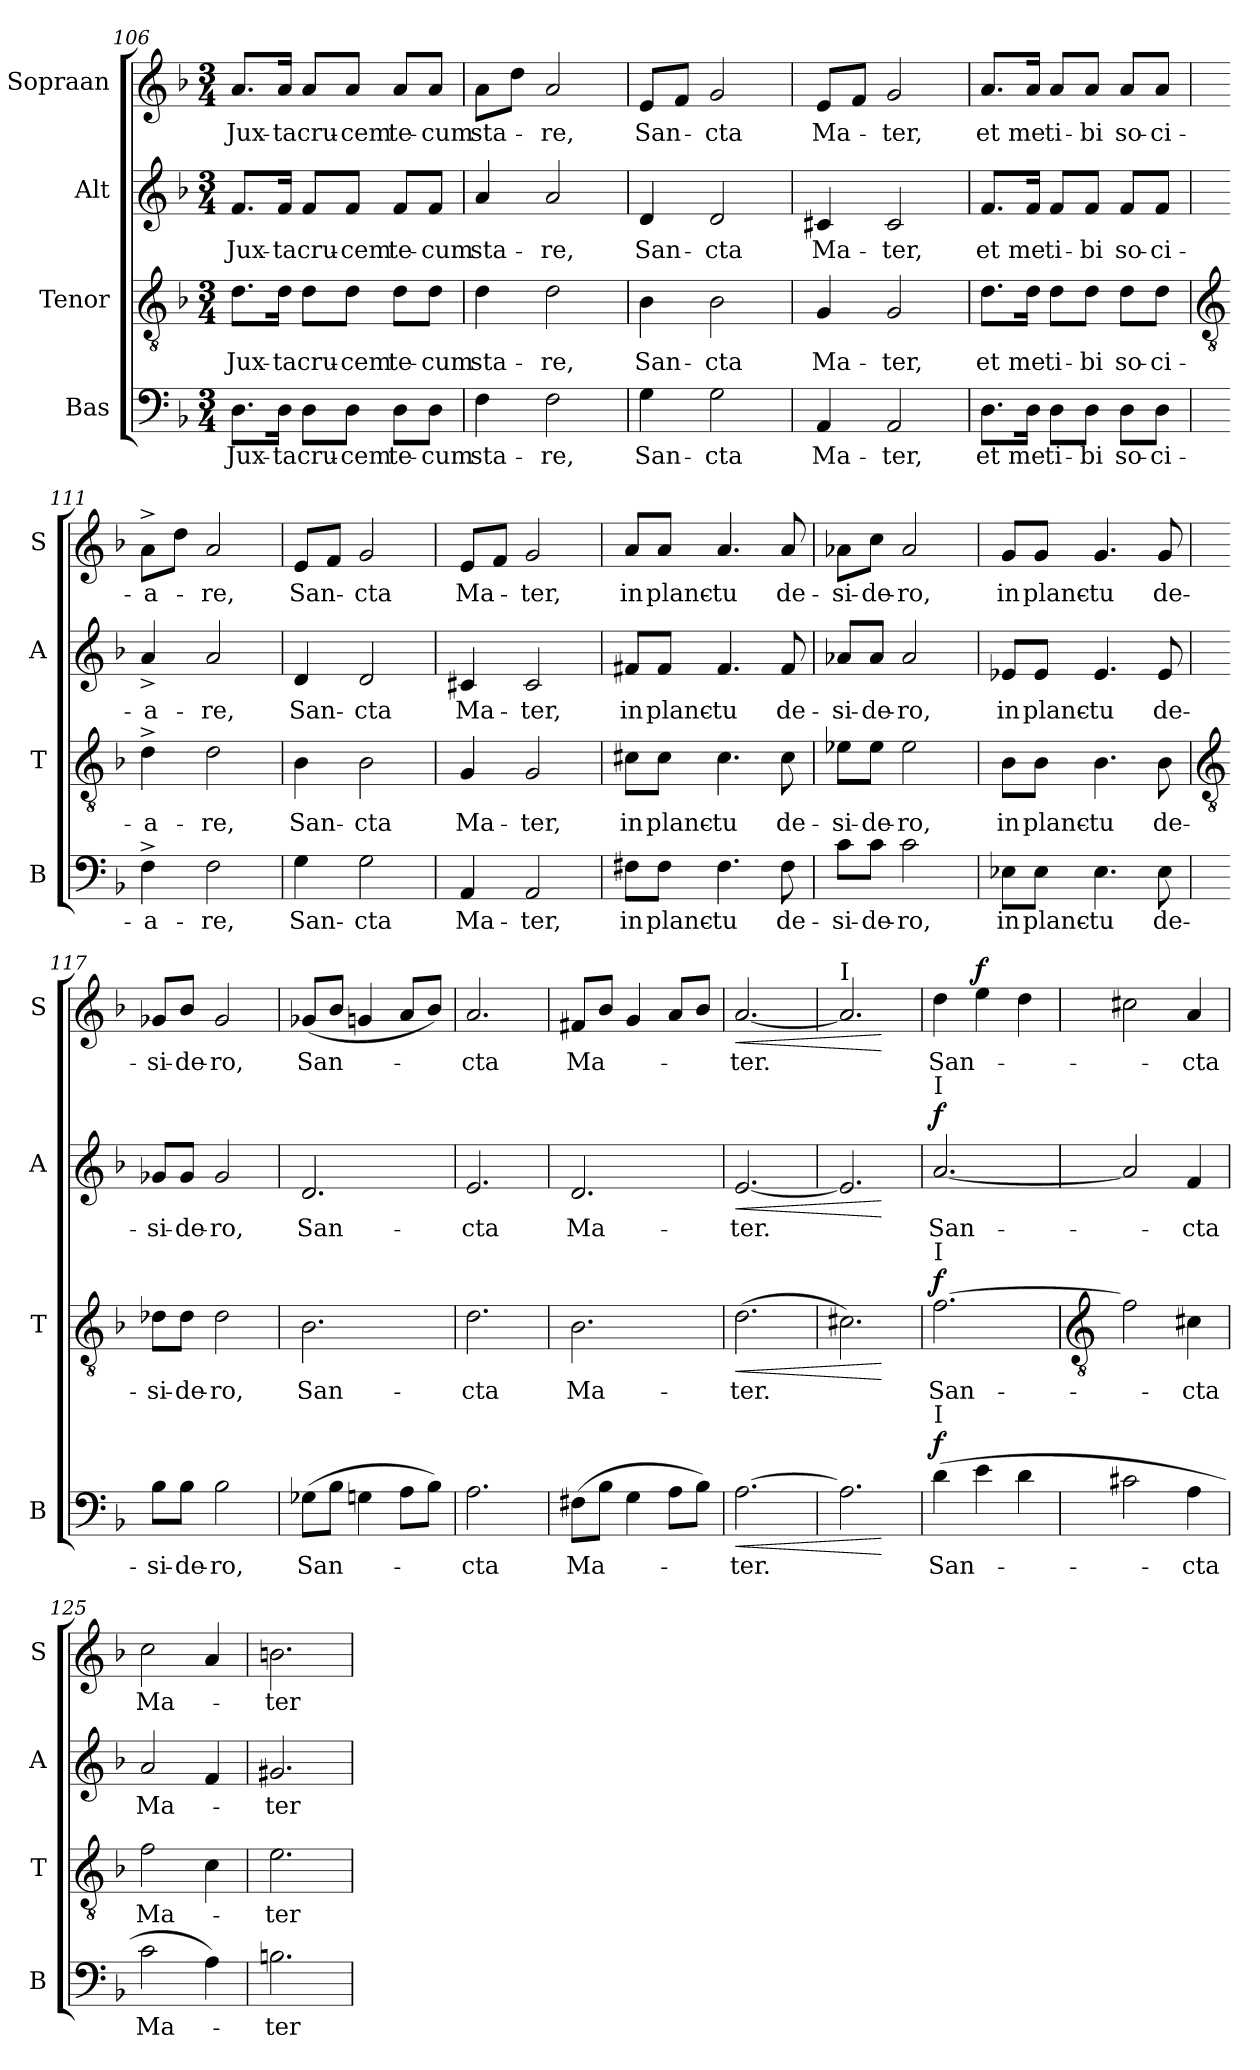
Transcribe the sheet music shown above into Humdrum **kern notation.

**kern	**text	**dynam	**kern	**text	**dynam	**kern	**text	**dynam	**kern	**text	**dynam
*part4	*part4	*part4	*part3	*part3	*part3	*part2	*part2	*part2	*part1	*part1	*part1
*staff4	*staff4	*staff4	*staff3	*staff3	*staff3	*staff2	*staff2	*staff2	*staff1	*staff1	*staff1
*I"Bas	*	*	*I"Tenor	*	*	*I"Alt	*	*	*I"Sopraan	*	*
*I'B	*	*	*I'T	*	*	*I'A	*	*	*I'S	*	*
!!LO:LB:g=z
*clefF4	*	*	*clefGv2	*	*	*clefG2	*	*	*clefG2	*	*
*k[b-]	*	*	*k[b-]	*	*	*k[b-]	*	*	*k[b-]	*	*
*F:	*	*	*F:	*	*	*F:	*	*	*F:	*	*
*M3/4	*	*	*M3/4	*	*	*M3/4	*	*	*M3/4	*	*
=106	=106	=106	=106	=106	=106	=106	=106	=106	=106	=106	=106
!	!LO:LY:b	!	!	!LO:LY:b	!	!	!LO:LY:b	!	!	!LO:LY:b	!
8.D\L	Jux-	.	8.d\L	Jux-	.	8.f/L	Jux-	.	8.a/L	Jux-	.
!	!LO:LY:b	!	!	!LO:LY:b	!	!	!LO:LY:b	!	!	!LO:LY:b	!
16D\J	-ta	.	16d\J	-ta	.	16f/J	-ta	.	16a/J	-ta	.
!	!LO:LY:b	!	!	!LO:LY:b	!	!	!LO:LY:b	!	!	!LO:LY:b	!
8D\L	cru-	.	8d\L	cru-	.	8f/L	cru-	.	8a/L	cru-	.
!	!LO:LY:b	!	!	!LO:LY:b	!	!	!LO:LY:b	!	!	!LO:LY:b	!
8D\J	-cem	.	8d\J	-cem	.	8f/J	-cem	.	8a/J	-cem	.
!	!LO:LY:b	!	!	!LO:LY:b	!	!	!LO:LY:b	!	!	!LO:LY:b	!
8D\L	te-	.	8d\L	te-	.	8f/L	te-	.	8a/L	te-	.
!	!LO:LY:b	!	!	!LO:LY:b	!	!	!LO:LY:b	!	!	!LO:LY:b	!
8D\J	-cum	.	8d\J	-cum	.	8f/J	-cum	.	8a/J	-cum	.
=107	=107	=107	=107	=107	=107	=107	=107	=107	=107	=107	=107
!	!LO:LY:b	!	!	!LO:LY:b	!	!	!LO:LY:b	!	!	!LO:LY:b	!
4F\	sta-	.	4d\	sta-	.	4a/	sta-	.	8a\L	sta-	.
.	.	.	.	.	.	.	.	.	8dd\J	.	.
!	!LO:LY:b	!	!	!LO:LY:b	!	!	!LO:LY:b	!	!	!LO:LY:b	!
2F\	-re,	.	2d\	-re,	.	2a/	-re,	.	2a/	-re,	.
=108	=108	=108	=108	=108	=108	=108	=108	=108	=108	=108	=108
!	!LO:LY:b	!	!	!LO:LY:b	!	!	!LO:LY:b	!	!	!LO:LY:b	!
4G\	San-	.	4B-\	San-	.	4d/	San-	.	8e/L	San-	.
.	.	.	.	.	.	.	.	.	8f/J	.	.
!	!LO:LY:b	!	!	!LO:LY:b	!	!	!LO:LY:b	!	!	!LO:LY:b	!
2G\	-cta	.	2B-\	-cta	.	2d/	-cta	.	2g/	-cta	.
=109	=109	=109	=109	=109	=109	=109	=109	=109	=109	=109	=109
!	!LO:LY:b	!	!	!LO:LY:b	!	!	!LO:LY:b	!	!	!LO:LY:b	!
4AA/	Ma-	.	4G/	Ma-	.	4c#X/	Ma-	.	8e/L	Ma-	.
.	.	.	.	.	.	.	.	.	8f/J	.	.
!	!LO:LY:b	!	!	!LO:LY:b	!	!	!LO:LY:b	!	!	!LO:LY:b	!
2AA/	-ter,	.	2G/	-ter,	.	2c#/	-ter,	.	2g/	-ter,	.
=110	=110	=110	=110	=110	=110	=110	=110	=110	=110	=110	=110
!	!LO:LY:b	!	!	!LO:LY:b	!	!	!LO:LY:b	!	!	!LO:LY:b	!
8.D\L	et	.	8.d\L	et	.	8.f/L	et	.	8.a/L	et	.
!	!LO:LY:b	!	!	!LO:LY:b	!	!	!LO:LY:b	!	!	!LO:LY:b	!
16D\J	me	.	16d\J	me	.	16f/J	me	.	16a/J	me	.
!	!LO:LY:b	!	!	!LO:LY:b	!	!	!LO:LY:b	!	!	!LO:LY:b	!
8D\L	ti-	.	8d\L	ti-	.	8f/L	ti-	.	8a/L	ti-	.
!	!LO:LY:b	!	!	!LO:LY:b	!	!	!LO:LY:b	!	!	!LO:LY:b	!
8D\J	-bi	.	8d\J	-bi	.	8f/J	-bi	.	8a/J	-bi	.
!	!LO:LY:b	!	!	!LO:LY:b	!	!	!LO:LY:b	!	!	!LO:LY:b	!
8D\L	so-	.	8d\L	so-	.	8f/L	so-	.	8a/L	so-	.
!	!LO:LY:b	!	!	!LO:LY:b	!	!	!LO:LY:b	!	!	!LO:LY:b	!
8D\J	-ci-	.	8d\J	-ci-	.	8f/J	-ci-	.	8a/J	-ci-	.
!!LO:LB:g=z
=111	=111	=111	=111	=111	=111	=111	=111	=111	=111	=111	=111
*	*	*	*clefGv2	*	*	*	*	*	*	*	*
!	!LO:LY:b	!	!	!LO:LY:b	!	!	!LO:LY:b	!	!	!LO:LY:b	!
4F^\	-a-	.	4d^\	-a-	.	4a^/	-a-	.	8a^\L	-a-	.
.	.	.	.	.	.	.	.	.	8dd\J	.	.
!	!LO:LY:b	!	!	!LO:LY:b	!	!	!LO:LY:b	!	!	!LO:LY:b	!
2F\	-re,	.	2d\	-re,	.	2a/	-re,	.	2a/	-re,	.
=112	=112	=112	=112	=112	=112	=112	=112	=112	=112	=112	=112
!	!LO:LY:b	!	!	!LO:LY:b	!	!	!LO:LY:b	!	!	!LO:LY:b	!
4G\	San-	.	4B-\	San-	.	4d/	San-	.	8e/L	San-	.
.	.	.	.	.	.	.	.	.	8f/J	.	.
!	!LO:LY:b	!	!	!LO:LY:b	!	!	!LO:LY:b	!	!	!LO:LY:b	!
2G\	-cta	.	2B-\	-cta	.	2d/	-cta	.	2g/	-cta	.
=113	=113	=113	=113	=113	=113	=113	=113	=113	=113	=113	=113
!	!LO:LY:b	!	!	!LO:LY:b	!	!	!LO:LY:b	!	!	!LO:LY:b	!
4AA/	Ma-	.	4G/	Ma-	.	4c#X/	Ma-	.	8e/L	Ma-	.
.	.	.	.	.	.	.	.	.	8f/J	.	.
!	!LO:LY:b	!	!	!LO:LY:b	!	!	!LO:LY:b	!	!	!LO:LY:b	!
2AA/	-ter,	.	2G/	-ter,	.	2c#/	-ter,	.	2g/	-ter,	.
=114	=114	=114	=114	=114	=114	=114	=114	=114	=114	=114	=114
!	!LO:LY:b	!	!	!LO:LY:b	!	!	!LO:LY:b	!	!	!LO:LY:b	!
8F#X\L	in	.	8c#X\L	in	.	8f#X/L	in	.	8a/L	in	.
!	!LO:LY:b	!	!	!LO:LY:b	!	!	!LO:LY:b	!	!	!LO:LY:b	!
8F#\J	planc-	.	8c#\J	planc-	.	8f#/J	planc-	.	8a/J	planc-	.
!	!LO:LY:b	!	!	!LO:LY:b	!	!	!LO:LY:b	!	!	!LO:LY:b	!
4.F#\	-tu	.	4.c#\	-tu	.	4.f#/	-tu	.	4.a/	-tu	.
!	!LO:LY:b	!	!	!LO:LY:b	!	!	!LO:LY:b	!	!	!LO:LY:b	!
8F#\	de-	.	8c#\	de-	.	8f#/	de-	.	8a/	de-	.
=115	=115	=115	=115	=115	=115	=115	=115	=115	=115	=115	=115
!	!LO:LY:b	!	!	!LO:LY:b	!	!	!LO:LY:b	!	!	!LO:LY:b	!
8c\L	-si-	.	8e-X\L	-si-	.	8a-X/L	-si-	.	8a-X\L	-si-	.
!	!LO:LY:b	!	!	!LO:LY:b	!	!	!LO:LY:b	!	!	!LO:LY:b	!
8c\J	-de-	.	8e-\J	-de-	.	8a-/J	-de-	.	8cc\J	-de-	.
!	!LO:LY:b	!	!	!LO:LY:b	!	!	!LO:LY:b	!	!	!LO:LY:b	!
2c\	-ro,	.	2e-\	-ro,	.	2a-/	-ro,	.	2a-/	-ro,	.
=116	=116	=116	=116	=116	=116	=116	=116	=116	=116	=116	=116
!	!LO:LY:b	!	!	!LO:LY:b	!	!	!LO:LY:b	!	!	!LO:LY:b	!
8E-X\L	in	.	8B-\L	in	.	8e-X/L	in	.	8g/L	in	.
!	!LO:LY:b	!	!	!LO:LY:b	!	!	!LO:LY:b	!	!	!LO:LY:b	!
8E-\J	planc-	.	8B-\J	planc-	.	8e-/J	planc-	.	8g/J	planc-	.
!	!LO:LY:b	!	!	!LO:LY:b	!	!	!LO:LY:b	!	!	!LO:LY:b	!
4.E-\	-tu	.	4.B-\	-tu	.	4.e-/	-tu	.	4.g/	-tu	.
!	!LO:LY:b	!	!	!LO:LY:b	!	!	!LO:LY:b	!	!	!LO:LY:b	!
8E-\	de-	.	8B-\	de-	.	8e-/	de-	.	8g/	de-	.
!!LO:LB:g=z
=117	=117	=117	=117	=117	=117	=117	=117	=117	=117	=117	=117
*	*	*	*clefGv2	*	*	*	*	*	*	*	*
!	!LO:LY:b	!	!	!LO:LY:b	!	!	!LO:LY:b	!	!	!LO:LY:b	!
8B-\L	-si-	.	8d-X\L	-si-	.	8g-X/L	-si-	.	8g-X/L	-si-	.
!	!LO:LY:b	!	!	!LO:LY:b	!	!	!LO:LY:b	!	!	!LO:LY:b	!
8B-\J	-de-	.	8d-\J	-de-	.	8g-/J	-de-	.	8b-/J	-de-	.
!	!LO:LY:b	!	!	!LO:LY:b	!	!	!LO:LY:b	!	!	!LO:LY:b	!
2B-\	-ro,	.	2d-\	-ro,	.	2g-/	-ro,	.	2g-/	-ro,	.
=118	=118	=118	=118	=118	=118	=118	=118	=118	=118	=118	=118
!	!LO:LY:b	!	!	!LO:LY:b	!	!	!LO:LY:b	!	!	!LO:LY:b	!
(>8G-X\L	San-	.	2.B-\	San-	.	2.d/	San-	.	(<8g-X/L	San-	.
8B-\J	.	.	.	.	.	.	.	.	8b-/J	.	.
4Gn\	.	.	.	.	.	.	.	.	4gn/	.	.
8A\L	.	.	.	.	.	.	.	.	8a/L	.	.
8B-\J)	.	.	.	.	.	.	.	.	8b-/J)	.	.
=119	=119	=119	=119	=119	=119	=119	=119	=119	=119	=119	=119
!	!LO:LY:b	!	!	!LO:LY:b	!	!	!LO:LY:b	!	!	!LO:LY:b	!
2.A\	-cta	.	2.d\	-cta	.	2.e/	-cta	.	2.a/	-cta	.
=120	=120	=120	=120	=120	=120	=120	=120	=120	=120	=120	=120
!	!LO:LY:b	!	!	!LO:LY:b	!	!	!LO:LY:b	!	!	!LO:LY:b	!
(>8F#X\L	Ma-	.	2.B-\	Ma-	.	2.d/	Ma-	.	8f#X/L	Ma-	.
8B-\J	.	.	.	.	.	.	.	.	8b-/J	.	.
4G\	.	.	.	.	.	.	.	.	4g/	.	.
8A\L	.	.	.	.	.	.	.	.	8a/L	.	.
8B-\J)	.	.	.	.	.	.	.	.	8b-/J	.	.
=121	=121	=121	=121	=121	=121	=121	=121	=121	=121	=121	=121
!	!LO:LY:b	!LO:HP:b	!	!LO:LY:b	!LO:HP:b	!	!LO:LY:b	!LO:HP:b	!	!LO:LY:b	!LO:HP:b
[2.A\	-ter.	<	(>2.d\	-ter.	<	[2.e/	-ter.	<	[2.a/	-ter.	<
=122	=122	=122	=122	=122	=122	=122	=122	=122	=122	=122	=122
!	!	!	!	!	!	!	!	!	!LO:TX:a:t=I	!	!
2.A\]	.	.	2.c#X\)	.	.	2.e/]	.	.	2.a/]	.	.
.	.	[	.	.	[	.	.	[	.	.	[
=123	=123	=123	=123	=123	=123	=123	=123	=123	=123	=123	=123
!	!	!	!	!	!	!LO:TX:a:t=I	!	!	!	!	!
!	!	!	!LO:TX:a:t=I	!	!	!	!	!	!	!	!
!LO:TX:a:t=I	!	!	!	!	!	!	!	!	!	!	!
!	!LO:LY:b	!LO:DY:a	!	!LO:LY:b	!LO:DY:a	!	!LO:LY:b	!LO:DY:a	!	!LO:LY:b	!
(>4d\	San-	f	[2.f\	San-	f	[2.a/	San-	f	4dd\	San-	.
!	!	!	!	!	!	!	!	!	!	!	!LO:DY:a
4e\	.	.	.	.	.	.	.	.	4ee\	.	f
4d\	.	.	.	.	.	.	.	.	4dd\	.	.
!!LO:LB:g=z
=124	=124	=124	=124	=124	=124	=124	=124	=124	=124	=124	=124
*	*	*	*clefGv2	*	*	*	*	*	*	*	*
2c#X\	.	.	2f\]	.	.	2a/]	.	.	2cc#X\	.	.
!	!LO:LY:b	!	!	!LO:LY:b	!	!	!LO:LY:b	!	!	!LO:LY:b	!
4A\	-cta	.	4c#X\	-cta	.	4f/	-cta	.	4a/	-cta	.
=125	=125	=125	=125	=125	=125	=125	=125	=125	=125	=125	=125
!	!LO:LY:b	!	!	!LO:LY:b	!	!	!LO:LY:b	!	!	!LO:LY:b	!
2c\	Ma-	.	2f\	Ma-	.	2a/	Ma-	.	2cc\	Ma-	.
4A\)	.	.	4c\	.	.	4f/	.	.	4a/	.	.
=126	=126	=126	=126	=126	=126	=126	=126	=126	=126	=126	=126
!	!LO:LY:b	!	!	!LO:LY:b	!	!	!LO:LY:b	!	!	!LO:LY:b	!
2.Bn\	-ter	.	2.e\	-ter	.	2.g#X/	-ter	.	2.bn\	-ter	.
=	=	=	=	=	=	=	=	=	=	=	=
*-	*-	*-	*-	*-	*-	*-	*-	*-	*-	*-	*-
